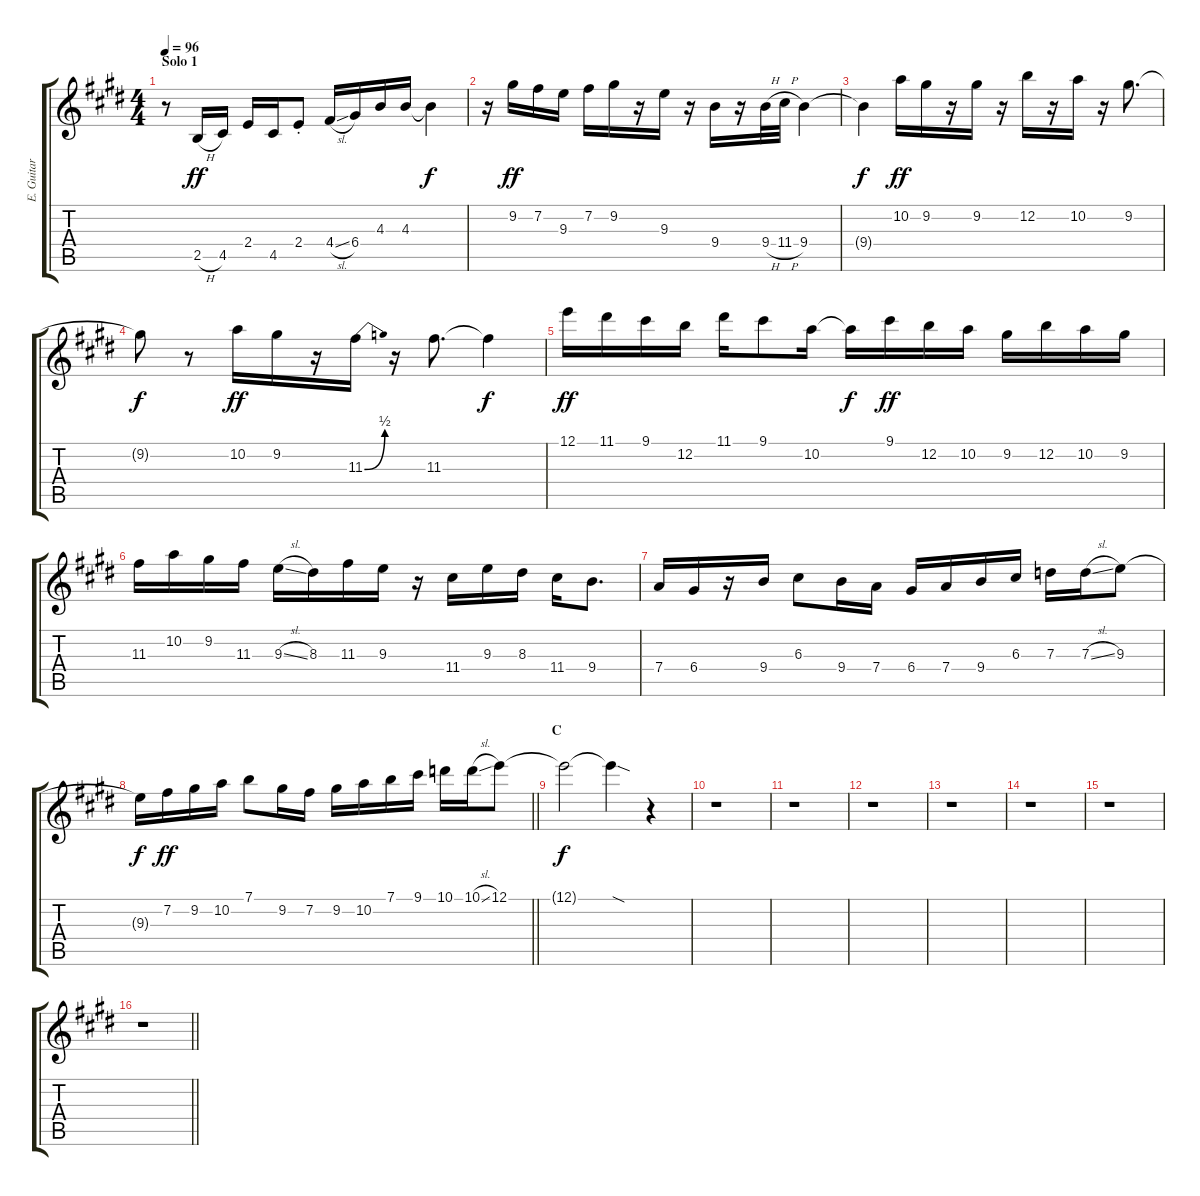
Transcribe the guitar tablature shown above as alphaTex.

\track ("E. Guitar III" "E. Guitar ") {instrument electricguitarjazz}
\staff {score tabs}
\tuning (E4 B3 G3 D3 A2 E2) {hide}
\ts (4 4)
\section ("" "Solo 1")
\tempo 96
\clef g2
\ks e
r.8{dy ff} 2.5{h}.16 4.5.16 2.4.16 4.5.16 2.4{st}.8 4.4{sl}.16 6.4.16 4.3.16 4.3.16 4.3{t}.4{dy f} |
r.16 9.2.16{dy ff} 7.2.16 9.3.16 7.2.16 9.2.16 r.16 9.3.16 r.16 9.4.16 r.16 9.4{h}.32 11.4{h}.32 9.4.4 |
9.4{t}.4{dy f} 10.2.16{dy ff} 9.2.16 r.16 9.2.16 r.16 12.2.16 r.16 10.2.16 r.16 9.2.8{d} |
9.2{t}.8{dy f} r.8 10.2.16{dy ff} 9.2.16 r.16 11.3{be (bend 0 0 60 2)}.16 r.16 11.3.8{d} 11.3{t}.4{dy f} |
12.1.16{dy ff} 11.1.16 9.1.16 12.2.16 11.1.16 9.1.8 10.2.16 10.2{t}.16{dy f} 9.1.16{dy ff} 12.2.16 10.2.16 9.2.16 12.2.16 10.2.16 9.2.16 |
11.3.16 10.2.16 9.2.16 11.3.16 9.3{sl}.16 8.3.16 11.3.16 9.3.16 r.16 11.4.16 9.3.16 8.3.16 11.4.16 9.4.8{d} |
7.4.16 6.4.16 r.16 9.4.16 6.3.8 9.4.16 7.4.16 6.4.16 7.4.16 9.4.16 6.3.16 7.3.16 7.3{sl}.16 9.3.8 |
\barLineRight lightlight
9.3{t}.16{dy f} 7.2.16{dy ff} 9.2.16 10.2.16 7.1.8 9.2.16 7.2.16 9.2.16 10.2.16 7.1.16 9.1.16 10.1.16 10.1{sl}.16 12.1.8 |
\section ("" "C")
12.1{t}.2{dy f} 12.1{sod t}.4 r.4 |
r.1 |
r.1 |
r.1 |
r.1 |
r.1 |
r.1 |
\barLineRight lightlight
r.1
